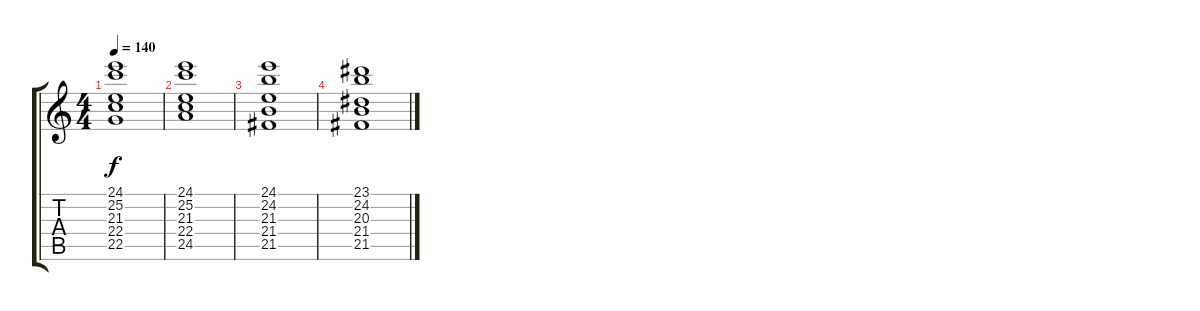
\track "" {instrument stringensemble1}
\staff {score tabs}
\tuning (E4 B3 G3 D3 A2 E2) {hide}
\ts (4 4)
\tempo 140
\clef g2
\ks c
(24.1 25.2 21.3 22.4 22.5).1{dy f} |
(24.1 25.2 21.3 22.4 24.5).1 |
(24.1 24.2 21.3 21.4 21.5).1 |
(23.1 24.2 20.3 21.4 21.5).1
